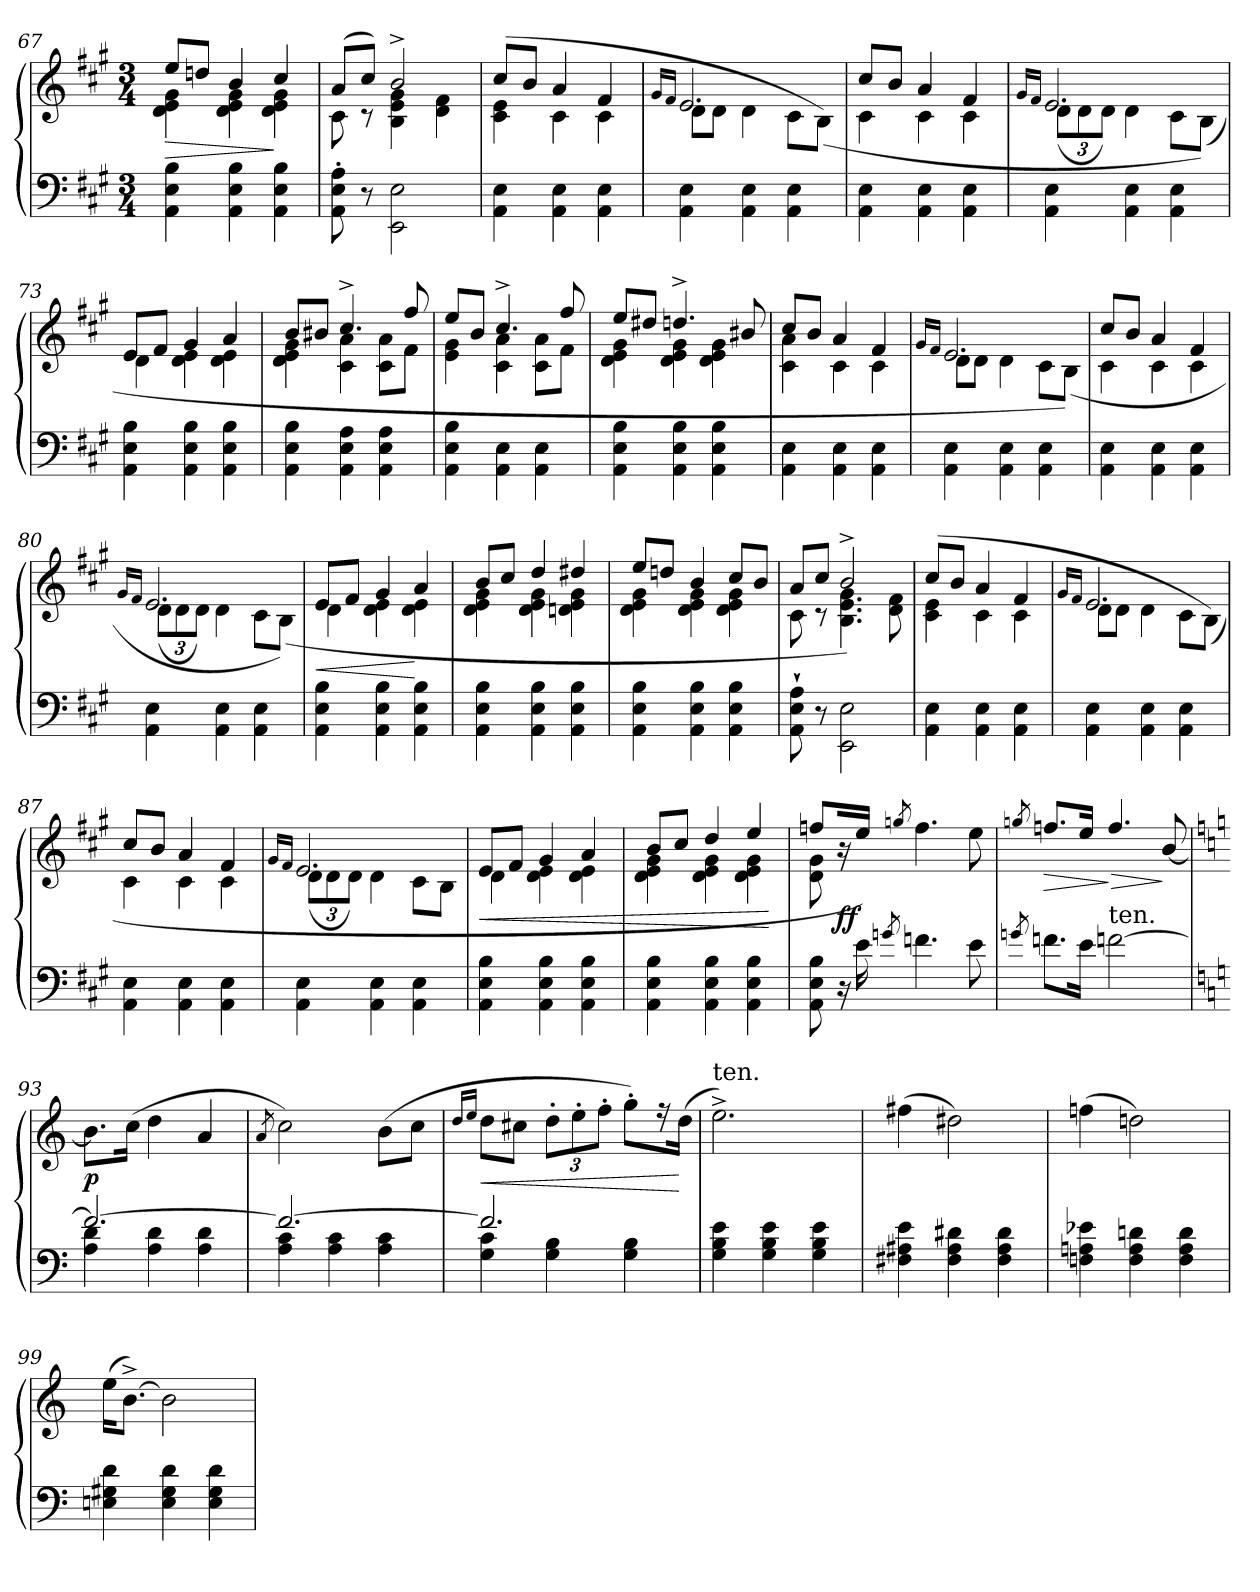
**kern	**kern	**dynam
*part1	*part1	*part1
*staff2	*staff1	*staff1/2
*clefF4	*clefG2	*
*k[f#c#g#]	*k[f#c#g#]	*
*M3/4	*M3/4	*
=67	=67	=67
*	*^	*
4AA 4E 4B	8eeL	4d 4e 4g#	>
.	8ddnJ	.	.
4AA 4E 4B	4b	4d 4e 4g#	.
4AA 4E 4B	4cc#	4d 4e 4g#	]
=68	=68	=68	=68
8AA' 8E' 8A'	(<8aL	8c#	.
8r	8cc#J)	8r	.
2EE\ 2E\	2b^	4B 4e 4g#	.
.	.	4d 4f#	.
=69	=69	=69	=69
4AA\ 4E\	(8cc#L	4c# 4e	.
.	8bJ	.	.
4AA\ 4E\	4a	4c#	.
4AA\ 4E\	4f#	4c#	.
=70	=70	=70	=70
.	16qg#/LL	.	.
.	16qf#/JJ	.	.
4AA\ 4E\	2.e	8dL	.
.	.	8dJ	.
4AA\ 4E\	.	4d	.
4AA\ 4E\	.	8c#L	.
.	.	(>8BJ)	.
=71	=71	=71	=71
4AA\ 4E\	8cc#L	4c#	.
.	8bJ	.	.
4AA\ 4E\	4a	4c#	.
4AA\ 4E\	4f#	4c#	.
=72	=72	=72	=72
.	16qg#/LL	.	.
.	16qf#/JJ	.	.
4AA\ 4E\	2.e	(12dL	.
.	.	12d	.
.	.	12dJ)	.
4AA\ 4E\	.	4d	.
4AA\ 4E\	.	8c#L	.
.	.	(>8BJ)	.
=73	=73	=73	=73
4AA 4E 4B	8eL	4d	.
.	8f#J	.	.
4AA 4E 4B	4g#	4d 4e	.
4AA 4E 4B	4a	4d 4e	.
=74	=74	=74	=74
4AA 4E 4B	8bL	4d 4e 4g#	.
.	8b#XJ	.	.
4AA 4E 4A	4.cc#^	4c# 4a	.
4AA 4E 4A	.	8c# 8aL	.
.	8ff#	8f#J	.
=75	=75	=75	=75
4AA 4E 4B	8eeL	4e 4g#	.
.	8bJ	.	.
4AA\ 4E\	4.cc#^	4c# 4a	.
4AA\ 4E\	.	8c# 8aL	.
.	8ff#	8f#J	.
=76	=76	=76	=76
4AA 4E 4B	8eeL	4d 4e 4g#	.
.	8dd#XJ	.	.
4AA 4E 4B	4.ddn^	4d 4e 4g#	.
4AA 4E 4B	.	4d 4e 4g#	.
.	8b#X	.	.
=77	=77	=77	=77
4AA\ 4E\	8cc#L	4c# 4a	.
.	8bJ	.	.
4AA\ 4E\	4a	4c#	.
4AA\ 4E\	4f#	4c#	.
=78	=78	=78	=78
.	16qg#/LL	.	.
.	16qf#/JJ	.	.
4AA\ 4E\	2.e	8dL	.
.	.	8dJ	.
4AA\ 4E\	.	4d	.
4AA\ 4E\	.	8c#L	.
.	.	(>8BJ)	.
=79	=79	=79	=79
4AA\ 4E\	8cc#L	4c#	.
.	8bJ	.	.
4AA\ 4E\	4a	4c#	.
4AA\ 4E\	4f#	4c#	.
=80	=80	=80	=80
.	16qg#/LL	.	.
.	16qf#/JJ	.	.
4AA\ 4E\	2.e	(12dL	.
.	.	12d	.
.	.	12dJ)	.
4AA\ 4E\	.	4d	.
4AA\ 4E\	.	8c#L	.
.	.	(>8BJ)	.
=81	=81	=81	=81
4AA 4E 4B	8eL	4d	<
.	8f#J	.	.
4AA 4E 4B	4g#	4d 4e	.
4AA 4E 4B	4a	4d 4e	[
=82	=82	=82	=82
4AA 4E 4B	8bL	4d 4e 4g#	.
.	8cc#J	.	.
4AA 4E 4B	4dd	4d 4e 4g#	.
4AA 4E 4B	4dd#X	4dn 4e 4g#	.
=83	=83	=83	=83
4AA 4E 4B	8eeL	4d 4e 4g#	.
.	8ddnJ	.	.
4AA 4E 4B	4b	4d 4e 4g#	.
4AA 4E 4B	8cc#L	4d 4e 4g#	.
.	8bJ	.	.
=84	=84	=84	=84
8AA` 8E` 8A`	8aL	8c#	.
8r	8cc#J	8r	.
2EE\ 2E\	2b^)	4.B 4.e 4.g#	.
.	.	8d 8f#	.
=85	=85	=85	=85
4AA\ 4E\	(8cc#L	4c# 4e	.
.	8bJ	.	.
4AA\ 4E\	4a	4c#	.
4AA\ 4E\	4f#	4c#	.
=86	=86	=86	=86
.	16qg#/LL	.	.
.	16qf#/JJ	.	.
4AA\ 4E\	2.e	8dL	.
.	.	8dJ	.
4AA\ 4E\	.	4d	.
4AA\ 4E\	.	8c#L	.
.	.	(>8BJ)	.
=87	=87	=87	=87
4AA\ 4E\	8cc#L	4c#	.
.	8bJ	.	.
4AA\ 4E\	4a	4c#	.
4AA\ 4E\	4f#	4c#	.
=88	=88	=88	=88
.	16qg#/LL	.	.
.	16qf#/JJ	.	.
4AA\ 4E\	2.e	(12dL	.
.	.	12d	.
.	.	12dJ)	.
4AA\ 4E\	.	4d	.
4AA\ 4E\	.	8c#L	.
.	.	8BJ	.
=89	=89	=89	=89
4AA 4E 4B	8eL	4d	<
.	8f#J	.	.
4AA 4E 4B	4g#	4d 4e	.
4AA 4E 4B	4a	4d 4e	.
=90	=90	=90	=90
4AA 4E 4B	8bL	4d 4e 4g#	.
.	8cc#J	.	.
4AA 4E 4B	4dd	4d 4e 4g#	.
4AA 4E 4B	4ee	4d 4e 4g#	.
*	*v	*v	*
.	.	[
=91	=91	=91
*	*^	*
8AA 8E 8B	8ffnL	8d 8g#	.
16r	16ryy	16r	ff
16e\	16eeJk)	16ryy	.
8qgn/	8qggn/	.	.
4.fn\	4.ff	2ryy	.
8e\	8ee	.	.
*	*v	*v	*
=92	=92	=92
8qgn/	8qggn/	.
8.fn\L	8.ffn/L	>
16e\Jk	16ee/Jk	.
!LO:TX:a:t=ten.	!	!
[2fn	4.ff/	] >
.	[8b/	]
=93	=93	=93
*k[]	*k[]	*
*^	*	*
2.f_	4A 4d	8.bL]	p
.	.	(16ccJk	.
.	4A 4d	4dd	.
.	4A 4d	4a	.
=94	=94	=94	=94
.	.	8qa/	.
2.f_	4A 4c	2cc)	.
.	4A 4c	.	.
.	4A 4c	(8bL	.
.	.	8ccJ	.
=95	=95	=95	=95
.	.	16qdd/LL	.
.	.	16qee/JJ	.
2.f]	4G 4c	8ddL	<
.	.	8cc#XJ	.
.	4G 4B	12dd'L	.
.	.	12ee'	.
.	.	12ff'J	.
.	4G 4B	8gg'L)	.
.	.	16r	.
.	.	(16ddJk	[
*v	*v	*	*
=96	=96	=96
!	!LO:TX:a:t=ten.	!
4G 4B 4e	2.ee^<)	.
4G 4B 4e	.	.
4G 4B 4e	.	.
=97	=97	=97
4F#X 4A#X 4e	(4ff#X	.
4F# 4A# 4d#X	2dd#X)	.
4F# 4A# 4d#	.	.
=98	=98	=98
4Fn 4An 4e-X	(4ffn	.
4F 4A 4dn	2ddn)	.
4F 4A 4d	.	.
=99	=99	=99
4En 4G#X 4d	(16eeKL	.
.	[8.b^<J)	.
4E 4G# 4d	2b]	.
4E 4G# 4d	.	.
=	=	=
*-	*-	*-
